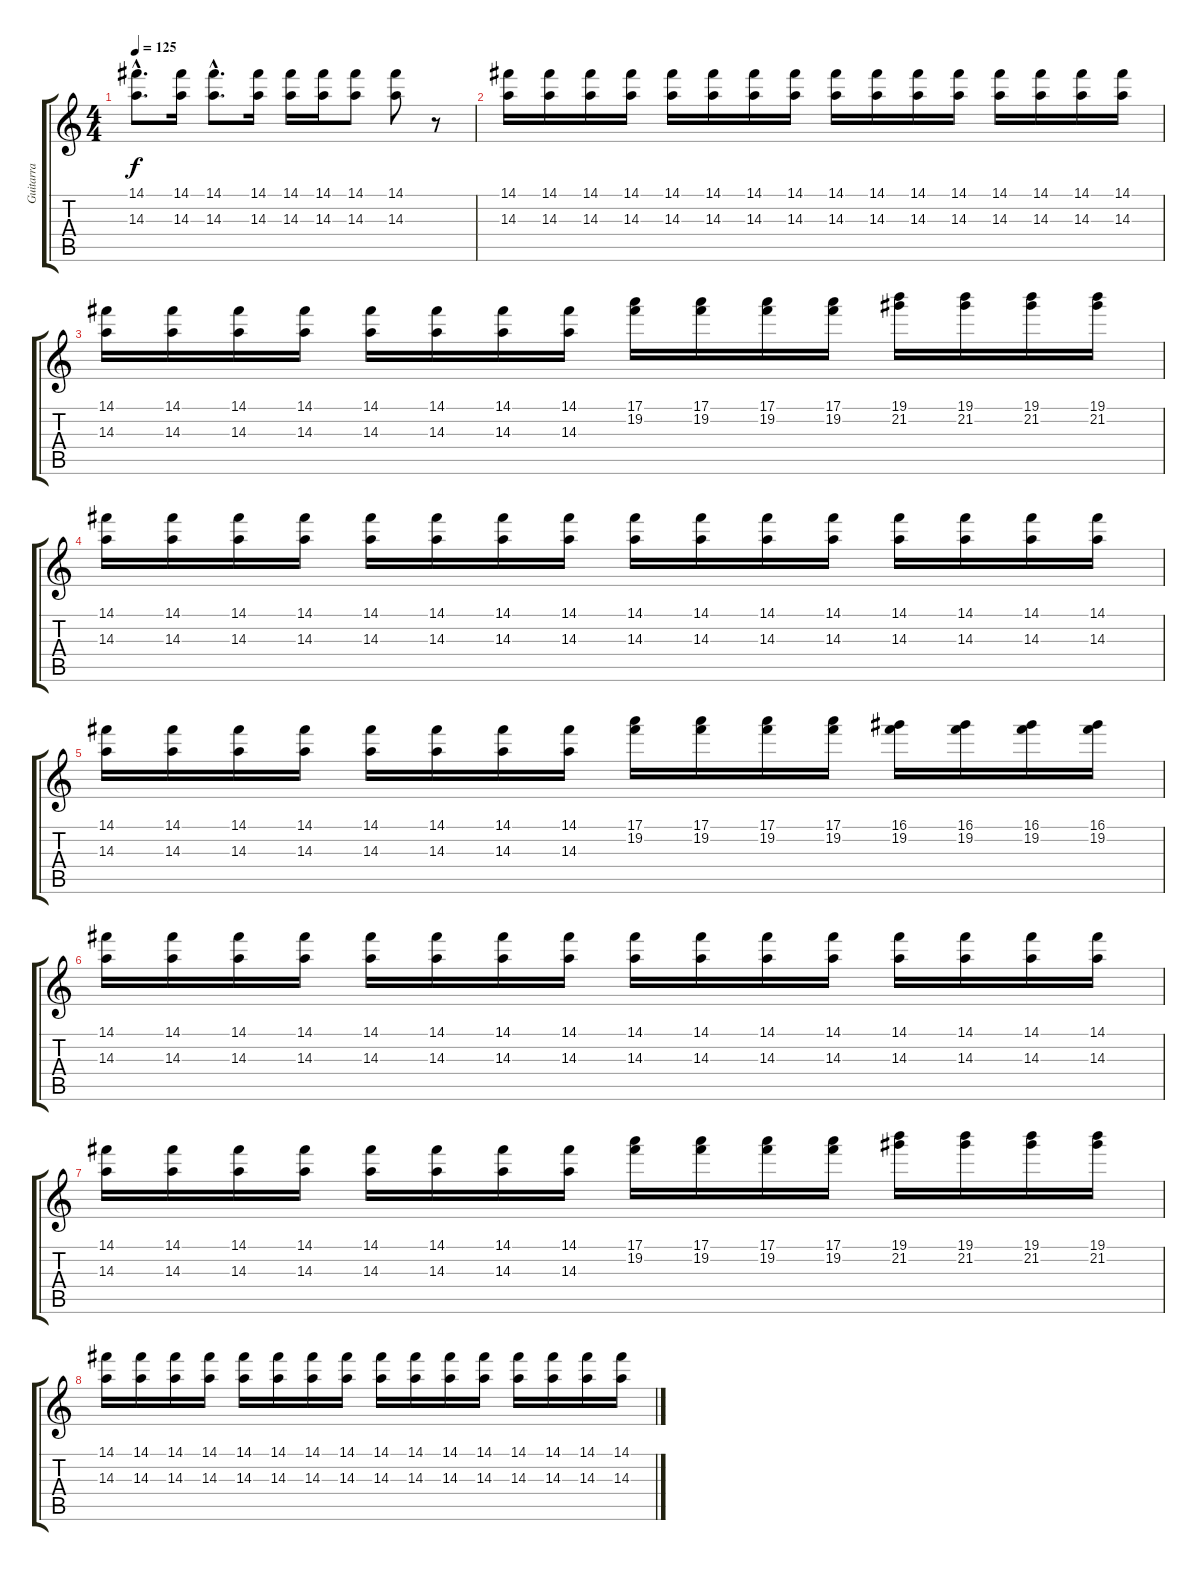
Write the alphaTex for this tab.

\track ("Guitarra" "Guitarra") {instrument electricguitarclean}
\staff {score tabs}
\tuning (E4 B3 G3 D3 A2 E2) {hide}
\ts (4 4)
\tempo 125
\clef g2
\ks c
(14.1{hac} 14.3{hac}).8{d dy f} (14.1 14.3).16 (14.1{hac} 14.3{hac}).8{d} (14.1 14.3).16 (14.1 14.3).16 (14.1 14.3).16 (14.1 14.3).8 (14.1 14.3).8 r.8 |
(14.1 14.3).16 (14.1 14.3).16 (14.1 14.3).16 (14.1 14.3).16 (14.1 14.3).16 (14.1 14.3).16 (14.1 14.3).16 (14.1 14.3).16 (14.1 14.3).16 (14.1 14.3).16 (14.1 14.3).16 (14.1 14.3).16 (14.1 14.3).16 (14.1 14.3).16 (14.1 14.3).16 (14.1 14.3).16 |
(14.1 14.3).16 (14.1 14.3).16 (14.1 14.3).16 (14.1 14.3).16 (14.1 14.3).16 (14.1 14.3).16 (14.1 14.3).16 (14.1 14.3).16 (17.1 19.2).16 (17.1 19.2).16 (17.1 19.2).16 (17.1 19.2).16 (19.1 21.2).16 (19.1 21.2).16 (19.1 21.2).16 (19.1 21.2).16 |
(14.1 14.3).16 (14.1 14.3).16 (14.1 14.3).16 (14.1 14.3).16 (14.1 14.3).16 (14.1 14.3).16 (14.1 14.3).16 (14.1 14.3).16 (14.1 14.3).16 (14.1 14.3).16 (14.1 14.3).16 (14.1 14.3).16 (14.1 14.3).16 (14.1 14.3).16 (14.1 14.3).16 (14.1 14.3).16 |
(14.1 14.3).16 (14.1 14.3).16 (14.1 14.3).16 (14.1 14.3).16 (14.1 14.3).16 (14.1 14.3).16 (14.1 14.3).16 (14.1 14.3).16 (17.1 19.2).16 (17.1 19.2).16 (17.1 19.2).16 (17.1 19.2).16 (16.1 19.2).16 (16.1 19.2).16 (16.1 19.2).16 (16.1 19.2).16 |
(14.1 14.3).16 (14.1 14.3).16 (14.1 14.3).16 (14.1 14.3).16 (14.1 14.3).16 (14.1 14.3).16 (14.1 14.3).16 (14.1 14.3).16 (14.1 14.3).16 (14.1 14.3).16 (14.1 14.3).16 (14.1 14.3).16 (14.1 14.3).16 (14.1 14.3).16 (14.1 14.3).16 (14.1 14.3).16 |
(14.1 14.3).16 (14.1 14.3).16 (14.1 14.3).16 (14.1 14.3).16 (14.1 14.3).16 (14.1 14.3).16 (14.1 14.3).16 (14.1 14.3).16 (17.1 19.2).16 (17.1 19.2).16 (17.1 19.2).16 (17.1 19.2).16 (19.1 21.2).16 (19.1 21.2).16 (19.1 21.2).16 (19.1 21.2).16 |
(14.1 14.3).16 (14.1 14.3).16 (14.1 14.3).16 (14.1 14.3).16 (14.1 14.3).16 (14.1 14.3).16 (14.1 14.3).16 (14.1 14.3).16 (14.1 14.3).16 (14.1 14.3).16 (14.1 14.3).16 (14.1 14.3).16 (14.1 14.3).16 (14.1 14.3).16 (14.1 14.3).16 (14.1 14.3).16
